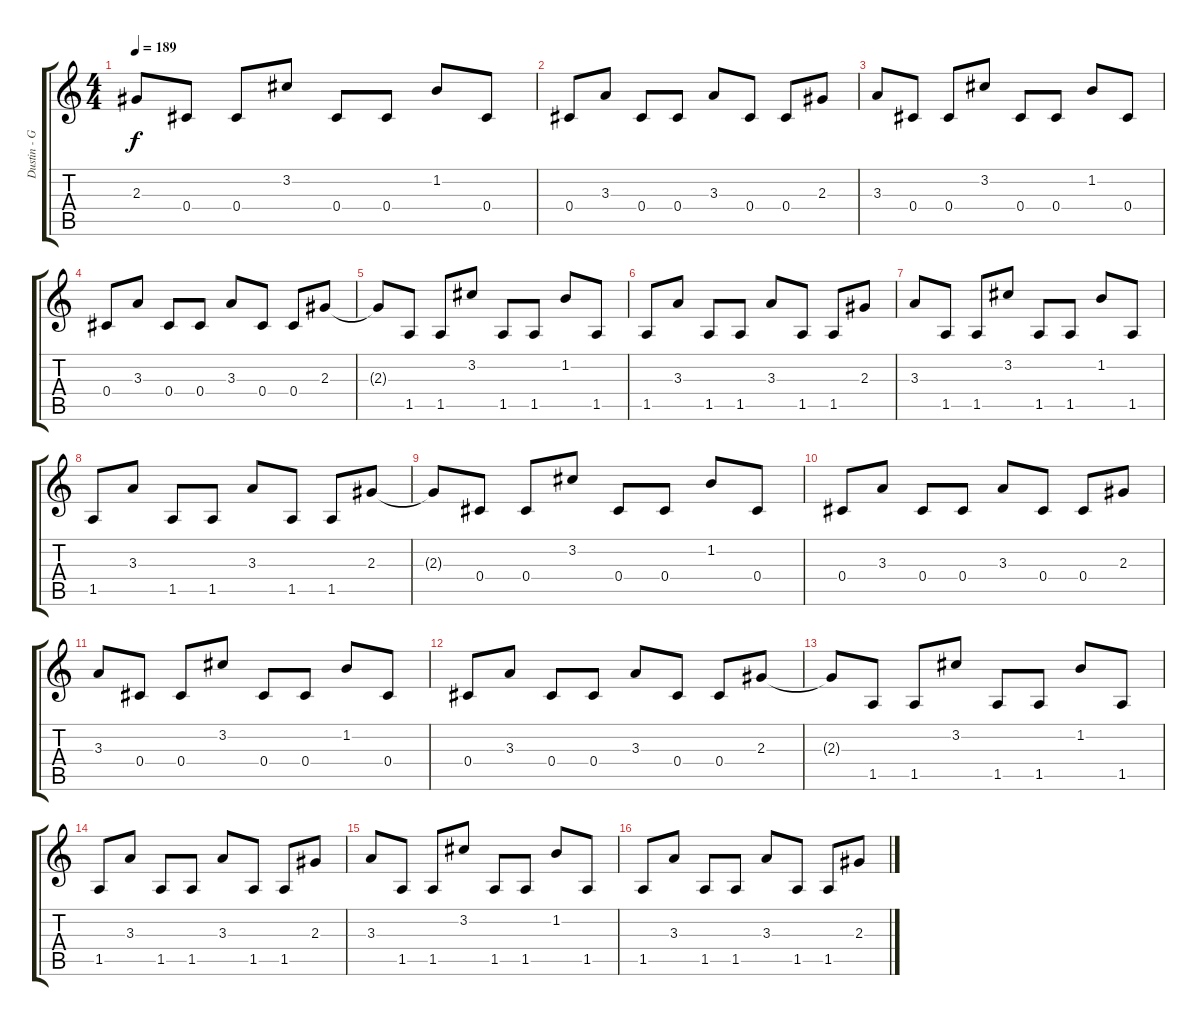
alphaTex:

\track ("Dustin - Guitar" "Dustin - G") {instrument distortionguitar}
\staff {score tabs}
\tuning (Eb4 Bb3 Gb3 Db3 Ab2 Db2) {hide}
\ts (4 4)
\tempo 189
\clef g2
\ks c
2.3{t}.8{dy f} 0.4.8{instrument electricguitarmuted} 0.4.8 3.2.8{instrument distortionguitar} 0.4.8{instrument electricguitarmuted} 0.4.8 1.2.8{instrument distortionguitar} 0.4.8{instrument electricguitarmuted} |
0.4.8 3.3.8{instrument distortionguitar} 0.4.8{instrument electricguitarmuted} 0.4.8 3.3.8{instrument distortionguitar} 0.4.8{instrument electricguitarmuted} 0.4.8 2.3.8{instrument distortionguitar} |
3.3.8 0.4.8{instrument electricguitarmuted} 0.4.8 3.2.8{instrument distortionguitar} 0.4.8{instrument electricguitarmuted} 0.4.8 1.2.8{instrument distortionguitar} 0.4.8{instrument electricguitarmuted} |
0.4.8 3.3.8{instrument distortionguitar} 0.4.8{instrument electricguitarmuted} 0.4.8 3.3.8{instrument distortionguitar} 0.4.8{instrument electricguitarmuted} 0.4.8 2.3.8{instrument distortionguitar} |
2.3{t}.8 1.5.8{instrument electricguitarmuted} 1.5.8 3.2.8{instrument distortionguitar} 1.5.8{instrument electricguitarmuted} 1.5.8 1.2.8{instrument distortionguitar} 1.5.8{instrument electricguitarmuted} |
1.5.8 3.3.8{instrument distortionguitar} 1.5.8{instrument electricguitarmuted} 1.5.8 3.3.8{instrument distortionguitar} 1.5.8{instrument electricguitarmuted} 1.5.8 2.3.8{instrument distortionguitar} |
3.3.8 1.5.8{instrument electricguitarmuted} 1.5.8 3.2.8{instrument distortionguitar} 1.5.8{instrument electricguitarmuted} 1.5.8 1.2.8{instrument distortionguitar} 1.5.8{instrument electricguitarmuted} |
1.5.8 3.3.8{instrument distortionguitar} 1.5.8{instrument electricguitarmuted} 1.5.8 3.3.8{instrument distortionguitar} 1.5.8{instrument electricguitarmuted} 1.5.8 2.3.8{instrument distortionguitar} |
2.3{t}.8 0.4.8{instrument electricguitarmuted} 0.4.8 3.2.8{instrument distortionguitar} 0.4.8{instrument electricguitarmuted} 0.4.8 1.2.8{instrument distortionguitar} 0.4.8{instrument electricguitarmuted} |
0.4.8 3.3.8{instrument distortionguitar} 0.4.8{instrument electricguitarmuted} 0.4.8 3.3.8{instrument distortionguitar} 0.4.8{instrument electricguitarmuted} 0.4.8 2.3.8{instrument distortionguitar} |
3.3.8 0.4.8{instrument electricguitarmuted} 0.4.8 3.2.8{instrument distortionguitar} 0.4.8{instrument electricguitarmuted} 0.4.8 1.2.8{instrument distortionguitar} 0.4.8{instrument electricguitarmuted} |
0.4.8 3.3.8{instrument distortionguitar} 0.4.8{instrument electricguitarmuted} 0.4.8 3.3.8{instrument distortionguitar} 0.4.8{instrument electricguitarmuted} 0.4.8 2.3.8{instrument distortionguitar} |
2.3{t}.8 1.5.8{instrument electricguitarmuted} 1.5.8 3.2.8{instrument distortionguitar} 1.5.8{instrument electricguitarmuted} 1.5.8 1.2.8{instrument distortionguitar} 1.5.8{instrument electricguitarmuted} |
1.5.8 3.3.8{instrument distortionguitar} 1.5.8{instrument electricguitarmuted} 1.5.8 3.3.8{instrument distortionguitar} 1.5.8{instrument electricguitarmuted} 1.5.8 2.3.8{instrument distortionguitar} |
3.3.8 1.5.8{instrument electricguitarmuted} 1.5.8 3.2.8{instrument distortionguitar} 1.5.8{instrument electricguitarmuted} 1.5.8 1.2.8{instrument distortionguitar} 1.5.8{instrument electricguitarmuted} |
1.5.8 3.3.8{instrument distortionguitar} 1.5.8{instrument electricguitarmuted} 1.5.8 3.3.8{instrument distortionguitar} 1.5.8{instrument electricguitarmuted} 1.5.8 2.3.8{instrument distortionguitar}
